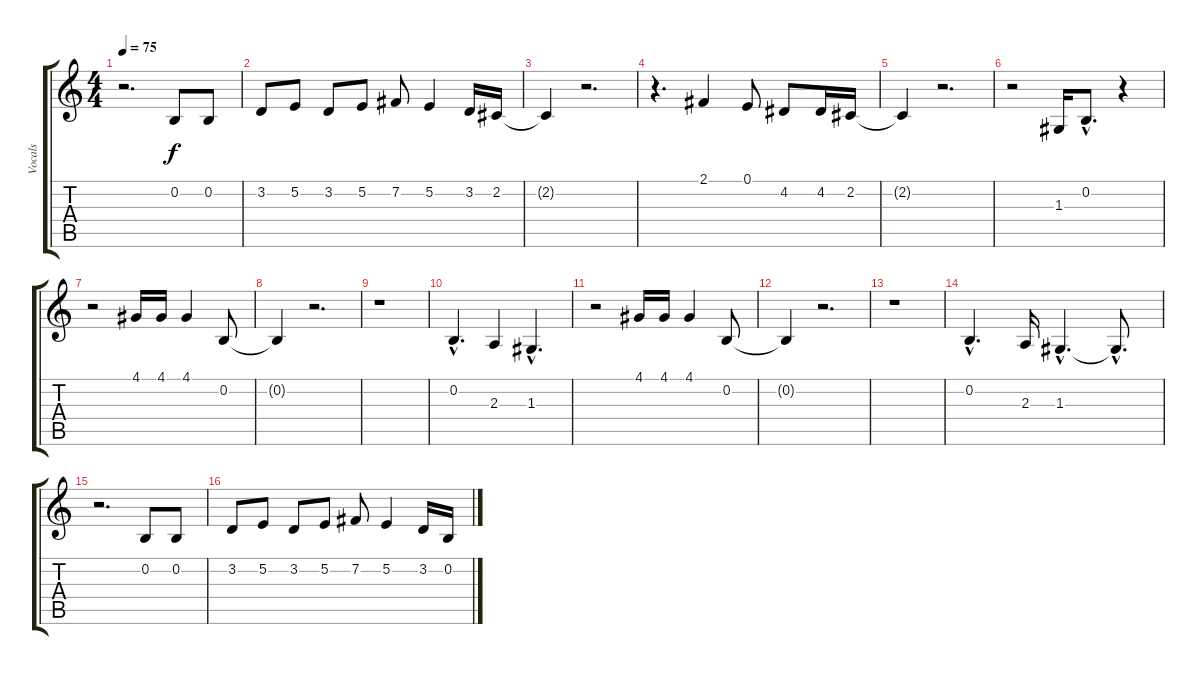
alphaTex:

\track ("Vocals" "Vocals") {instrument tenorsax}
\staff {score tabs}
\tuning (E4 B3 G3 D3 A2 E2) {hide}
\ts (4 4)
\tempo 75
\clef g2
\ks c
r.2{d dy f} 0.2.8 0.2.8 |
3.2.8 5.2.8 3.2.8 5.2.8 7.2.8 5.2.4 3.2.16 2.2.16 |
2.2{t}.4 r.2{d} |
r.4{d} 2.1.4 0.1.8 4.2.8 4.2.16 2.2.16 |
2.2{t}.4 r.2{d} |
r.2 1.3.16 0.2{hac}.8{d} r.4 |
r.2 4.1.16 4.1.16 4.1.4 0.2.8 |
0.2{t}.4 r.2{d} |
r.1 |
0.2{hac}.4{d} 2.3.4 1.3{hac}.4{d} |
r.2 4.1.16 4.1.16 4.1.4 0.2.8 |
0.2{t}.4 r.2{d} |
r.1 |
0.2{hac}.4{d} 2.3.16 1.3{hac}.4{d} 1.3{hac t}.8{d} |
r.2{d} 0.2.8 0.2.8 |
3.2.8 5.2.8 3.2.8 5.2.8 7.2.8 5.2.4 3.2.16 0.2.16
